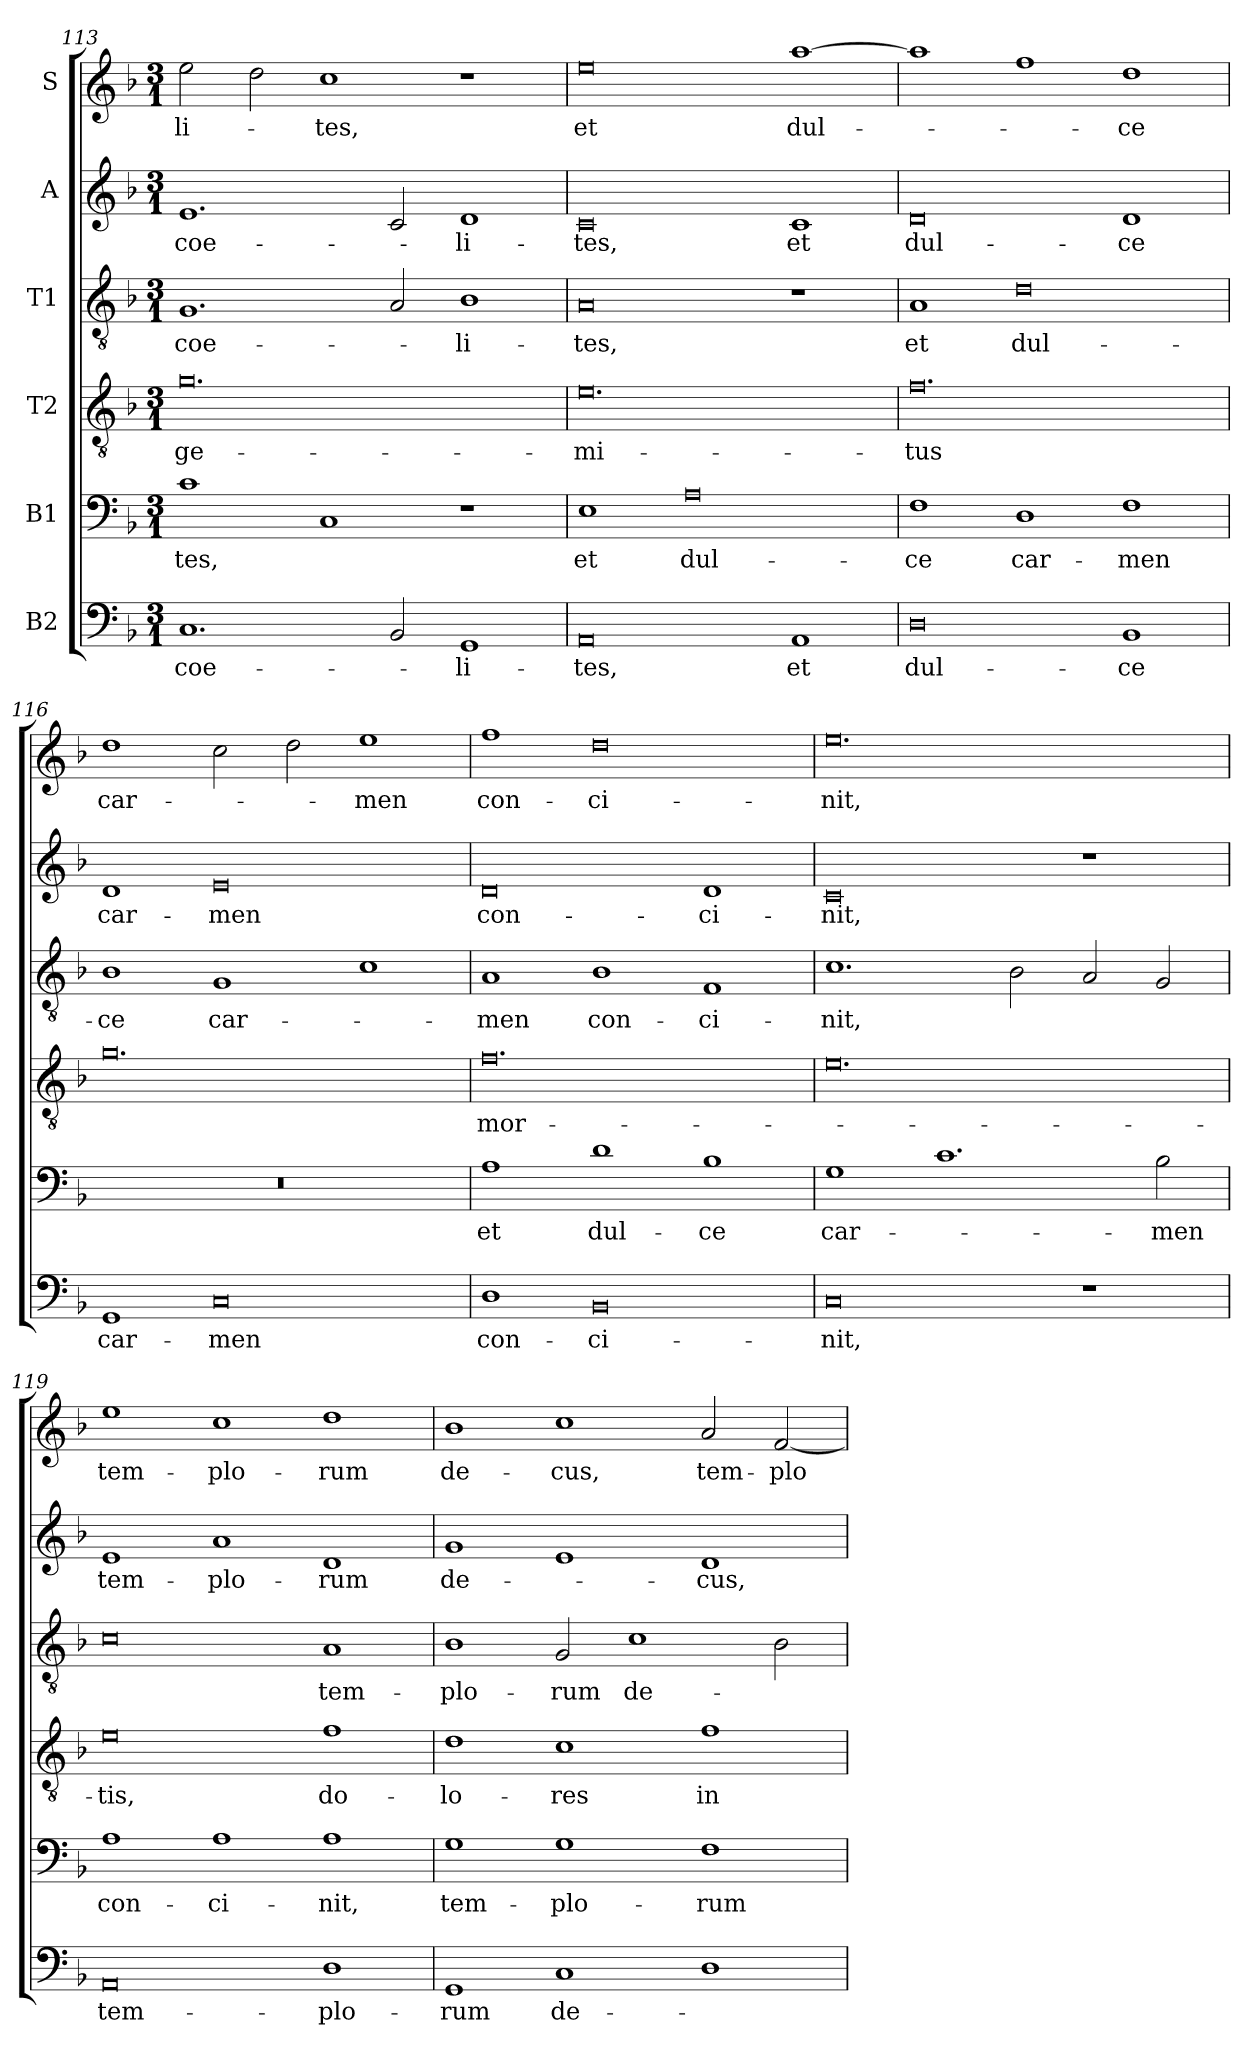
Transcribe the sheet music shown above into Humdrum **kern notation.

**kern	**text	**kern	**text	**kern	**text	**kern	**text	**kern	**text	**kern	**text
*part6	*part6	*part5	*part5	*part4	*part4	*part3	*part3	*part2	*part2	*part1	*part1
*staff6	*staff6	*staff5	*staff5	*staff4	*staff4	*staff3	*staff3	*staff2	*staff2	*staff1	*staff1
*I"B2	*	*I"B1	*	*I"T2	*	*I"T1	*	*I"A	*	*I"S	*
*clefF4	*	*clefF4	*	*clefGv2	*	*clefGv2	*	*clefG2	*	*clefG2	*
*k[b-]	*	*k[b-]	*	*k[b-]	*	*k[b-]	*	*k[b-]	*	*k[b-]	*
*F:	*	*F:	*	*F:	*	*F:	*	*F:	*	*F:	*
*M3/1	*	*M3/1	*	*M3/1	*	*M3/1	*	*M3/1	*	*M3/1	*
=113	=113	=113	=113	=113	=113	=113	=113	=113	=113	=113	=113
!	!LO:LY:b	!	!LO:LY:b	!	!LO:LY:b	!	!LO:LY:b	!	!LO:LY:b	!	!LO:LY:b
1.C	coe-	1c	-tes,	0.g	ge-	1.G	coe-	1.e	coe-	2ee\	-li-
.	.	.	.	.	.	.	.	.	.	2dd\	.
!	!	!	!	!	!	!	!	!	!	!	!LO:LY:b
.	.	1C	.	.	.	.	.	.	.	1cc	-tes,
2BB-/	.	.	.	.	.	2A/	.	2c/	.	.	.
!	!LO:LY:b	!	!	!	!	!	!LO:LY:b	!	!LO:LY:b	!	!
1GG	-li-	1r	.	.	.	1B-	-li-	1d	-li-	1r	.
=114	=114	=114	=114	=114	=114	=114	=114	=114	=114	=114	=114
!	!LO:LY:b	!	!LO:LY:b	!	!LO:LY:b	!	!LO:LY:b	!	!LO:LY:b	!	!LO:LY:b
0AA	-tes,	1E	et	0.e	-mi-	0A	-tes,	0c	-tes,	0ee	et
!	!	!	!LO:LY:b	!	!	!	!	!	!	!	!
.	.	0A	dul-	.	.	.	.	.	.	.	.
!	!LO:LY:b	!	!	!	!	!	!	!	!LO:LY:b	!	!LO:LY:b
1AA	et	.	.	.	.	1r	.	1c	et	[1aa	dul-
=115	=115	=115	=115	=115	=115	=115	=115	=115	=115	=115	=115
!	!LO:LY:b	!	!LO:LY:b	!	!LO:LY:b	!	!LO:LY:b	!	!LO:LY:b	!	!
0D	dul-	1F	-ce	0.f	-tus	1A	et	0d	dul-	1aa]	.
!	!	!	!LO:LY:b	!	!	!	!LO:LY:b	!	!	!	!
.	.	1D	car-	.	.	0d	dul-	.	.	1ff	.
!	!LO:LY:b	!	!LO:LY:b	!	!	!	!	!	!LO:LY:b	!	!LO:LY:b
1BB-	-ce	1F	-men	.	.	.	.	1d	-ce	1dd	-ce
=116	=116	=116	=116	=116	=116	=116	=116	=116	=116	=116	=116
!	!LO:LY:b	!	!	!	!	!	!LO:LY:b	!	!LO:LY:b	!	!LO:LY:b
1GG	car-	0.r	.	0.g	.	1B-	-ce	1d	car-	1dd	car-
!	!LO:LY:b	!	!	!	!	!	!LO:LY:b	!	!LO:LY:b	!	!
0C	-men	.	.	.	.	1G	car-	0e	-men	2cc\	.
.	.	.	.	.	.	.	.	.	.	2dd\	.
!	!	!	!	!	!	!	!	!	!	!	!LO:LY:b
.	.	.	.	.	.	1c	.	.	.	1ee	-men
!!LO:PB:g=z
=117	=117	=117	=117	=117	=117	=117	=117	=117	=117	=117	=117
!	!LO:LY:b	!	!LO:LY:b	!	!LO:LY:b	!	!LO:LY:b	!	!LO:LY:b	!	!LO:LY:b
1D	con-	1A	et	0.f	mor-	1A	-men	0d	con-	1ff	con-
!	!LO:LY:b	!	!LO:LY:b	!	!	!	!LO:LY:b	!	!	!	!LO:LY:b
0BB-	-ci-	1d	dul-	.	.	1B-	con-	.	.	0dd	-ci-
!	!	!	!LO:LY:b	!	!	!	!LO:LY:b	!	!LO:LY:b	!	!
.	.	1B-	-ce	.	.	1F	-ci-	1d	-ci-	.	.
=118	=118	=118	=118	=118	=118	=118	=118	=118	=118	=118	=118
!	!LO:LY:b	!	!LO:LY:b	!	!	!	!LO:LY:b	!	!LO:LY:b	!	!LO:LY:b
0C	-nit,	1G	car-	0.e	.	1.c	-nit,	0c	-nit,	0.ee	-nit,
.	.	1.c	.	.	.	.	.	.	.	.	.
.	.	.	.	.	.	2B-\	.	.	.	.	.
1r	.	.	.	.	.	2A/	.	1r	.	.	.
!	!	!	!LO:LY:b	!	!	!	!	!	!	!	!
.	.	2B-\	-men	.	.	2G/	.	.	.	.	.
=119	=119	=119	=119	=119	=119	=119	=119	=119	=119	=119	=119
!	!LO:LY:b	!	!LO:LY:b	!	!LO:LY:b	!	!	!	!LO:LY:b	!	!LO:LY:b
0AA	tem-	1A	con-	0e	-tis,	0c	.	1e	tem-	1ee	tem-
!	!	!	!LO:LY:b	!	!	!	!	!	!LO:LY:b	!	!LO:LY:b
.	.	1A	-ci-	.	.	.	.	1a	-plo-	1cc	-plo-
!	!LO:LY:b	!	!LO:LY:b	!	!LO:LY:b	!	!LO:LY:b	!	!LO:LY:b	!	!LO:LY:b
1D	-plo-	1A	-nit,	1f	do-	1A	tem-	1d	-rum	1dd	-rum
=120	=120	=120	=120	=120	=120	=120	=120	=120	=120	=120	=120
!	!LO:LY:b	!	!LO:LY:b	!	!LO:LY:b	!	!LO:LY:b	!	!LO:LY:b	!	!LO:LY:b
1GG	-rum	1G	tem-	1d	-lo-	1B-	-plo-	1g	de-	1b-	de-
!	!LO:LY:b	!	!LO:LY:b	!	!LO:LY:b	!	!LO:LY:b	!	!	!	!LO:LY:b
1C	de-	1G	-plo-	1c	-res	2G/	-rum	1e	.	1cc	-cus,
!	!	!	!	!	!	!	!LO:LY:b	!	!	!	!
.	.	.	.	.	.	1c	de-	.	.	.	.
!	!	!	!LO:LY:b	!	!LO:LY:b	!	!	!	!LO:LY:b	!	!LO:LY:b
1D	.	1F	-rum	1f	in-	.	.	1d	-cus,	2a/	tem-
!	!	!	!	!	!	!	!	!	!	!	!LO:LY:b
.	.	.	.	.	.	2B-\	.	.	.	[2f/	-plo-
=	=	=	=	=	=	=	=	=	=	=	=
*-	*-	*-	*-	*-	*-	*-	*-	*-	*-	*-	*-
